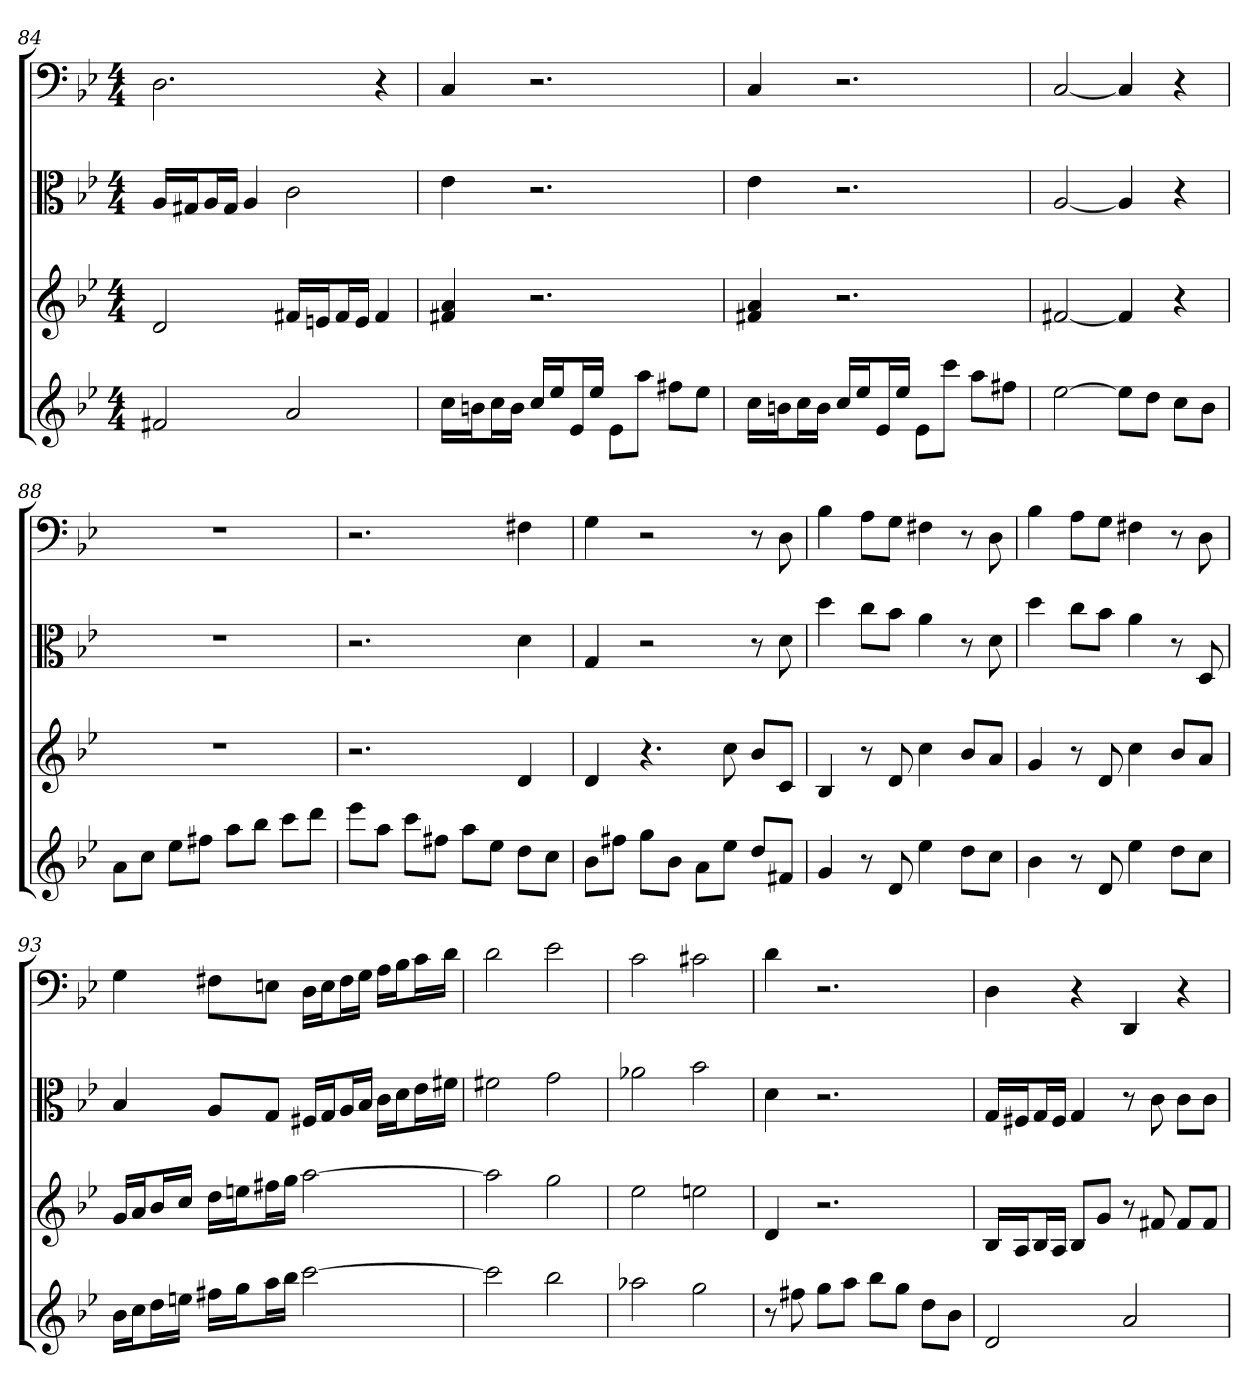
**kern	**kern	**kern	**kern
*part4	*part3	*part2	*part1
*staff4	*staff3	*staff2	*staff1
*	*	*clefC3	*clefF4
*k[b-e-]	*k[b-e-]	*k[b-e-]	*k[b-e-]
*g:	*g:	*g:	*g:
*M4/4	*M4/4	*M4/4	*M4/4
=84	=84	=84	=84
2f#X	2d	16A/LL	2.D
.	.	16G#X/J	.
.	.	16A/L	.
.	.	16G#/JJ	.
.	.	4A	.
2a	16f#XLL	2c	.
.	16enJ	.	.
.	16f#L	.	.
.	16eJJ	.	.
.	4f#	.	4r
=85	=85	=85	=85
16ccLL	4f#X 4a	4e-	4C
16bnJ	.	.	.
16ccL	.	.	.
16bJJ	.	.	.
16ccLL	2.r	2.r	2.r
16ee-J	.	.	.
16e-L	.	.	.
16ee-JJ	.	.	.
8e-L	.	.	.
8aaJ	.	.	.
8ff#XL	.	.	.
8ee-J	.	.	.
=86	=86	=86	=86
16ccLL	4f#X 4a	4e-	4C
16bnJ	.	.	.
16ccL	.	.	.
16bJJ	.	.	.
16ccLL	2.r	2.r	2.r
16ee-J	.	.	.
16e-L	.	.	.
16ee-JJ	.	.	.
8e-L	.	.	.
8cccJ	.	.	.
8aaL	.	.	.
8ff#XJ	.	.	.
=87	=87	=87	=87
[2ee-	[2f#X	[2A	[2C
8ee-L]	4f#]	4A]	4C]
8ddJ	.	.	.
8ccL	4r	4r	4r
8b-J	.	.	.
=88	=88	=88	=88
8aL	1r	1r	1r
8ccJ	.	.	.
8ee-L	.	.	.
8ff#XJ	.	.	.
8aaL	.	.	.
8bb-J	.	.	.
8cccL	.	.	.
8dddJ	.	.	.
=89	=89	=89	=89
8eee-L	2.r	2.r	2.r
8aaJ	.	.	.
8cccL	.	.	.
8ff#XJ	.	.	.
8aaL	.	.	.
8ee-J	.	.	.
8ddL	4d	4d	4F#X
8ccJ	.	.	.
=90	=90	=90	=90
8b-L	4d	4G	4G
8ff#XJ	.	.	.
8ggL	4.r	2r	2r
8b-J	.	.	.
8aL	.	.	.
8ee-J	8cc	.	.
8ddL	8b-L	8r	8r
8f#XJ	8cJ	8d	8D
=91	=91	=91	=91
4g	4B-	4dd	4B-
8r	8r	8cc\L	8A\L
8d	8d	8b-\J	8G\J
4ee-	4cc	4a	4F#X
8ddL	8b-L	8r	8r
8ccJ	8aJ	8d	8D
=92	=92	=92	=92
4b-	4g	4dd	4B-
8r	8r	8cc\L	8A\L
8d	8d	8b-\J	8G\J
4ee-	4cc	4a	4F#X
8ddL	8b-L	8r	8r
8ccJ	8aJ	8D	8D
=93	=93	=93	=93
16b-LL	16gLL	4B-	4G
16ccJ	16aJ	.	.
16ddL	16b-L	.	.
16eenJJ	16ccJJ	.	.
16ff#XLL	16ddLL	8A/L	8F#X\L
16ggJ	16eenJ	.	.
16aaL	16ff#XL	8G/J	8En\J
16bb-JJ	16ggJJ	.	.
[2ccc	[2aa	16F#X/LL	16D\LL
.	.	16G/J	16E\J
.	.	16A/L	16F#\L
.	.	16B-/JJ	16G\JJ
.	.	16c\LL	16A\LL
.	.	16d\J	16B-\J
.	.	16e-\L	16c\L
.	.	16f#X\JJ	16d\JJ
=94	=94	=94	=94
2ccc]	2aa]	2f#X	2d
2bb-	2gg	2g	2e-
=95	=95	=95	=95
2aa-X	2ee-	2a-X	2c
2gg	2een	2b-	2c#X
=96	=96	=96	=96
8r	4d	4d	4d
8ff#X	.	.	.
8ggL	2.r	2.r	2.r
8aaJ	.	.	.
8bb-L	.	.	.
8ggJ	.	.	.
8ddL	.	.	.
8b-J	.	.	.
=97	=97	=97	=97
2d	16B-LL	16G/LL	4D
.	16AJ	16F#X/J	.
.	16B-L	16G/L	.
.	16AJJ	16F#/JJ	.
.	8B-L	4G	4r
.	8gJ	.	.
2a	8r	8r	4DD
.	8f#X	8c	.
.	8f#L	8c\L	4r
.	8f#J	8c\J	.
=	=	=	=
*-	*-	*-	*-
